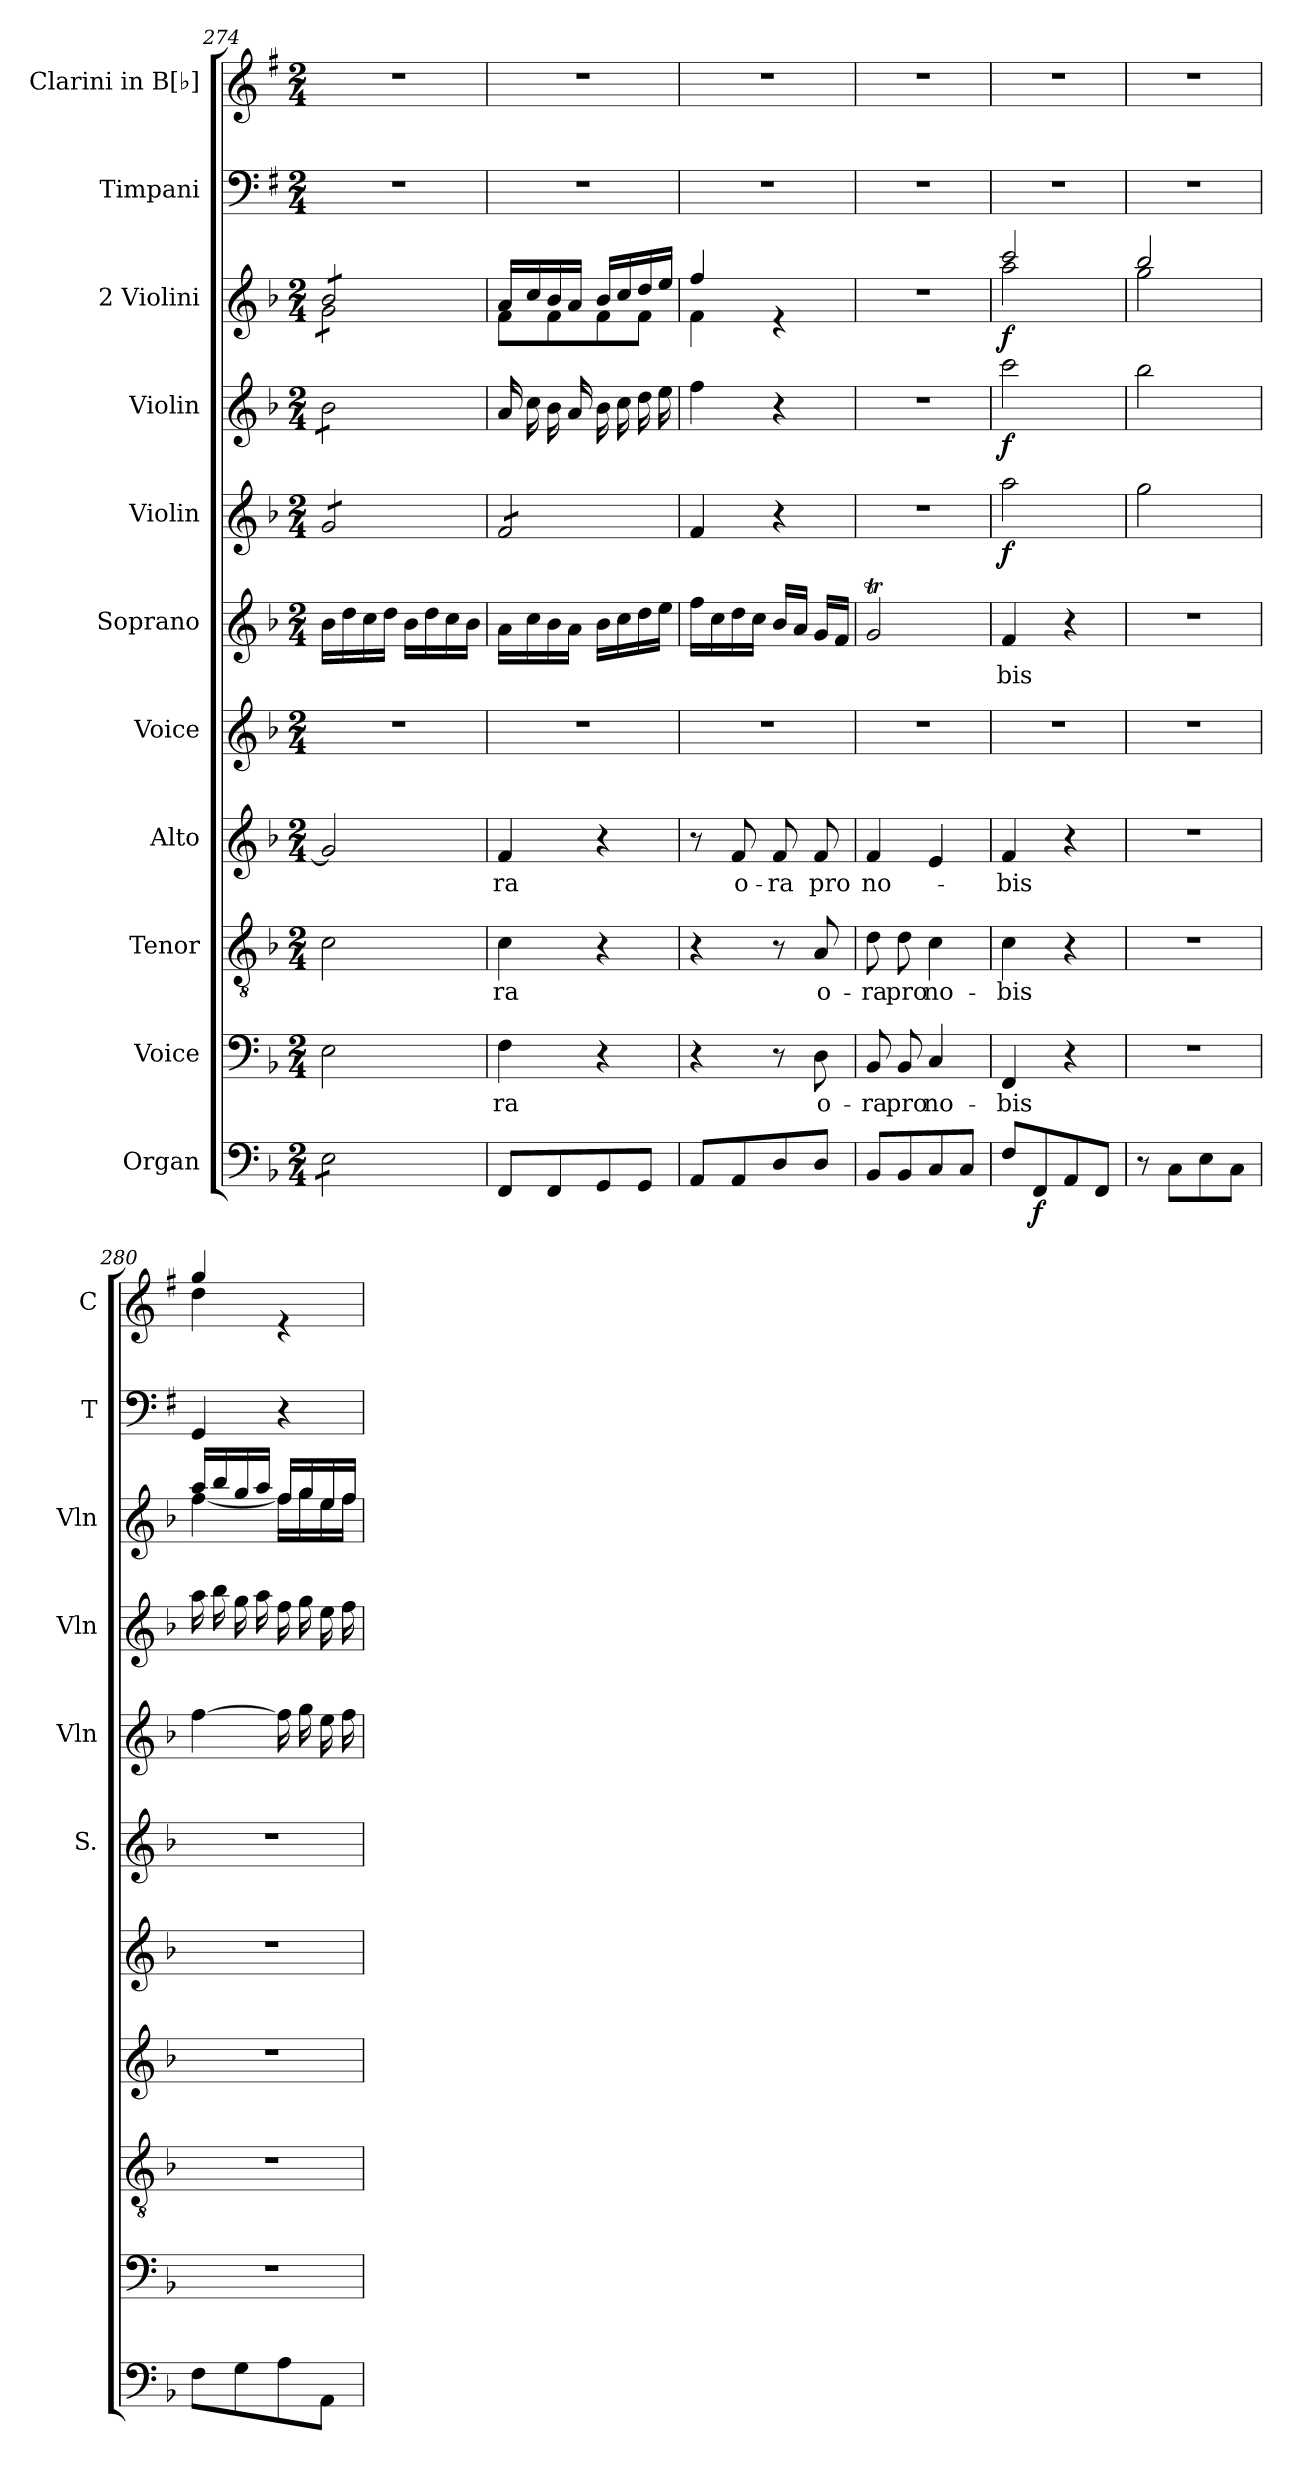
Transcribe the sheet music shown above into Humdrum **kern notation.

**kern	**dynam	**kern	**text	**kern	**text	**kern	**text	**kern	**kern	**text	**kern	**dynam	**kern	**dynam	**kern	**dynam	**kern	**kern
*part11	*part11	*part10	*part10	*part9	*part9	*part8	*part8	*part7	*part6	*part6	*part5	*part5	*part4	*part4	*part3	*part3	*part2	*part1
*staff11	*staff11	*staff10	*staff10	*staff9	*staff9	*staff8	*staff8	*staff7	*staff6	*staff6	*staff5	*staff5	*staff4	*staff4	*staff3	*staff3	*staff2	*staff1
*I"Organ	*	*I"Voice	*	*I"Tenor	*	*I"Alto	*	*I"Voice	*I"Soprano	*	*I"Violin	*	*I"Violin	*	*I"2 Violini	*	*I"Timpani	*I"Clarini in B[♭]
*	*	*	*	*	*	*	*	*	*I'S.	*	*I'Vln	*	*I'Vln	*	*I'Vln	*	*I'T	*I'C
!!LO:PB:g=z
*clefF4	*	*clefF4	*	*clefGv2	*	*clefG2	*	*clefG2	*clefG2	*	*clefG2	*	*clefG2	*	*clefG2	*	*clefF4	*clefG2
*	*	*	*	*	*	*	*	*	*	*	*	*	*	*	*	*	*ITrd1c2	*ITrd1c2
*k[b-]	*	*k[b-]	*	*k[b-]	*	*k[b-]	*	*k[b-]	*k[b-]	*	*k[b-]	*	*k[b-]	*	*k[b-]	*	*k[b-]	*k[b-]
*M2/4	*	*M2/4	*	*M2/4	*	*M2/4	*	*M2/4	*M2/4	*	*M2/4	*	*M2/4	*	*M2/4	*	*M2/4	*M2/4
=274	=274	=274	=274	=274	=274	=274	=274	=274	=274	=274	=274	=274	=274	=274	=274	=274	=274	=274
*	*	*	*	*	*	*	*	*	*	*	*	*	*	*	*^	*	*	*
*tremolo	*	*	*	*	*	*	*	*	*	*	*	*	*	*	*	*	*	*	*
*	*	*	*	*	*	*	*	*	*	*	*tremolo	*	*	*	*	*	*	*	*
*	*	*	*	*	*	*	*	*	*	*	*	*	*tremolo	*	*	*	*	*	*
*	*	*	*	*	*	*	*	*	*	*	*	*	*	*	*tremolo	*	*	*	*
8E\L	.	2E\	.	2c\	.	2g/]	.	2r	16b-\LL	.	8g/L	.	8b-\L	.	8b-/L	8g\L	.	2r	2r
.	.	.	.	.	.	.	.	.	16dd\	.	.	.	.	.	.	.	.	.	.
8E\	.	.	.	.	.	.	.	.	16cc\	.	8g/	.	8b-\	.	8b-/	8g\	.	.	.
.	.	.	.	.	.	.	.	.	16dd\JJ	.	.	.	.	.	.	.	.	.	.
8E\	.	.	.	.	.	.	.	.	16b-\LL	.	8g/	.	8b-\	.	8b-/	8g\	.	.	.
.	.	.	.	.	.	.	.	.	16dd\	.	.	.	.	.	.	.	.	.	.
8E\J	.	.	.	.	.	.	.	.	16cc\	.	8g/J	.	8b-\J	.	8b-/J	8g\J	.	.	.
*	*	*	*	*	*	*	*	*	*	*	*	*	*Xtremolo	*	*	*	*	*	*
*Xtremolo	*	*	*	*	*	*	*	*	*	*	*	*	*	*	*	*	*	*	*
.	.	.	.	.	.	.	.	.	16b-\JJ	.	.	.	.	.	.	.	.	.	.
=275	=275	=275	=275	=275	=275	=275	=275	=275	=275	=275	=275	=275	=275	=275	=275	=275	=275	=275	=275
!	!	!	!LO:LY:b	!	!LO:LY:b	!	!LO:LY:b	!	!	!	!	!	!	!	!	!	!	!	!
8FF/L	.	4F\	-ra	4c\	-ra	4f/	-ra	2r	16a\LL	.	8f/L	.	16a/	.	16a/LL	8f\L	.	2r	2r
.	.	.	.	.	.	.	.	.	16cc\	.	.	.	16cc\	.	16cc/	.	.	.	.
8FF/	.	.	.	.	.	.	.	.	16b-\	.	8f/	.	16b-\	.	16b-/	8f\	.	.	.
.	.	.	.	.	.	.	.	.	16a\JJ	.	.	.	16a/	.	16a/JJ	.	.	.	.
8GG/	.	4r	.	4r	.	4r	.	.	16b-\LL	.	8f/	.	16b-\	.	16b-/LL	8f\	.	.	.
.	.	.	.	.	.	.	.	.	16cc\	.	.	.	16cc\	.	16cc/	.	.	.	.
8GG/J	.	.	.	.	.	.	.	.	16dd\	.	8f/J	.	16dd\	.	16dd/	8f\J	.	.	.
*	*	*	*	*	*	*	*	*	*	*	*	*	*	*	*Xtremolo	*	*	*	*
*	*	*	*	*	*	*	*	*	*	*	*Xtremolo	*	*	*	*	*	*	*	*
.	.	.	.	.	.	.	.	.	16ee\JJ	.	.	.	16ee\	.	16ee/JJ	.	.	.	.
=276	=276	=276	=276	=276	=276	=276	=276	=276	=276	=276	=276	=276	=276	=276	=276	=276	=276	=276	=276
8AA/L	.	4r	.	4r	.	8r	.	2r	16ff\LL	.	4f/	.	4ff\	.	4ff/	4f\	.	2r	2r
.	.	.	.	.	.	.	.	.	16cc\	.	.	.	.	.	.	.	.	.	.
!	!	!	!	!	!	!	!LO:LY:b	!	!	!	!	!	!	!	!	!	!	!	!
8AA/	.	.	.	.	.	8f/	o-	.	16dd\	.	.	.	.	.	.	.	.	.	.
.	.	.	.	.	.	.	.	.	16cc\JJ	.	.	.	.	.	.	.	.	.	.
!	!	!	!	!	!	!	!LO:LY:b	!	!	!	!	!	!	!	!	!	!	!	!
8D/	.	8r	.	8r	.	8f/	-ra	.	16b-/LL	.	4r	.	4r	.	4re	4ryy	.	.	.
.	.	.	.	.	.	.	.	.	16a/JJ	.	.	.	.	.	.	.	.	.	.
!	!	!	!LO:LY:b	!	!LO:LY:b	!	!LO:LY:b	!	!	!	!	!	!	!	!	!	!	!	!
8D/J	.	8D\	o-	8A/	o-	8f/	pro	.	16g/LL	.	.	.	.	.	.	.	.	.	.
.	.	.	.	.	.	.	.	.	16f/JJ	.	.	.	.	.	.	.	.	.	.
*	*	*	*	*	*	*	*	*	*	*	*	*	*	*	*v	*v	*	*	*
=277	=277	=277	=277	=277	=277	=277	=277	=277	=277	=277	=277	=277	=277	=277	=277	=277	=277	=277
!	!	!	!LO:LY:b	!	!LO:LY:b	!	!LO:LY:b	!	!	!	!	!	!	!	!	!	!	!
8BB-/L	.	8BB-/	-ra	8d\	-ra	4f/	no-	2r	2gT/	.	2r	.	2r	.	2r	.	2r	2r
!	!	!	!LO:LY:b	!	!LO:LY:b	!	!	!	!	!	!	!	!	!	!	!	!	!
8BB-/	.	8BB-/	pro	8d\	pro	.	.	.	.	.	.	.	.	.	.	.	.	.
!	!	!	!LO:LY:b	!	!LO:LY:b	!	!	!	!	!	!	!	!	!	!	!	!	!
8C/	.	4C/	no-	4c\	no-	4e/	.	.	.	.	.	.	.	.	.	.	.	.
8C/J	.	.	.	.	.	.	.	.	.	.	.	.	.	.	.	.	.	.
=278	=278	=278	=278	=278	=278	=278	=278	=278	=278	=278	=278	=278	=278	=278	=278	=278	=278	=278
!	!	!	!LO:LY:b	!	!LO:LY:b	!	!LO:LY:b	!	!	!LO:LY:b	!	!LO:DY:b	!	!LO:DY:b	!	!LO:DY:b	!	!
*	*	*	*	*	*	*	*	*	*	*	*	*	*	*	*^	*	*	*
8F/L	.	4FF/	-bis	4c\	-bis	4f/	-bis	2r	4f/	-bis	2aa\	f	2ccc\	f	2ccc/	2aa\	f	2r	2r
!	!LO:DY:b	!	!	!	!	!	!	!	!	!	!	!	!	!	!	!	!	!	!
8FF/	f	.	.	.	.	.	.	.	.	.	.	.	.	.	.	.	.	.	.
8AA/	.	4r	.	4r	.	4r	.	.	4r	.	.	.	.	.	.	.	.	.	.
8FF/J	.	.	.	.	.	.	.	.	.	.	.	.	.	.	.	.	.	.	.
=279	=279	=279	=279	=279	=279	=279	=279	=279	=279	=279	=279	=279	=279	=279	=279	=279	=279	=279	=279
8r	.	2r	.	2r	.	2r	.	2r	2r	.	2gg\	.	2bb-\	.	2bb-/	2gg\	.	2r	2r
8C\L	.	.	.	.	.	.	.	.	.	.	.	.	.	.	.	.	.	.	.
8E\	.	.	.	.	.	.	.	.	.	.	.	.	.	.	.	.	.	.	.
8C\J	.	.	.	.	.	.	.	.	.	.	.	.	.	.	.	.	.	.	.
=280	=280	=280	=280	=280	=280	=280	=280	=280	=280	=280	=280	=280	=280	=280	=280	=280	=280	=280	=280
*	*	*	*	*	*	*	*	*	*	*	*	*	*	*	*	*	*	*	*^
8F\L	.	2r	.	2r	.	2r	.	2r	2r	.	[4ff\	.	16aa\	.	16aa/LL	[4ff\	.	4FF/	4ff/	4cc\
.	.	.	.	.	.	.	.	.	.	.	.	.	16bb-\	.	16bb-/	.	.	.	.	.
8G\	.	.	.	.	.	.	.	.	.	.	.	.	16gg\	.	16gg/	.	.	.	.	.
.	.	.	.	.	.	.	.	.	.	.	.	.	16aa\	.	16aa/JJ	.	.	.	.	.
8A\	.	.	.	.	.	.	.	.	.	.	16ff\]	.	16ff\	.	16ff/LL	16ff\LL]	.	4r	4re	4ryy
.	.	.	.	.	.	.	.	.	.	.	16gg\	.	16gg\	.	16gg/	16gg\	.	.	.	.
8AA\J	.	.	.	.	.	.	.	.	.	.	16ee\	.	16ee\	.	16ee/	16ee\	.	.	.	.
.	.	.	.	.	.	.	.	.	.	.	16ff\	.	16ff\	.	16ff/JJ	16ff\JJ	.	.	.	.
*	*	*	*	*	*	*	*	*	*	*	*	*	*	*	*v	*v	*	*	*v	*v
=	=	=	=	=	=	=	=	=	=	=	=	=	=	=	=	=	=	=
*-	*-	*-	*-	*-	*-	*-	*-	*-	*-	*-	*-	*-	*-	*-	*-	*-	*-	*-
